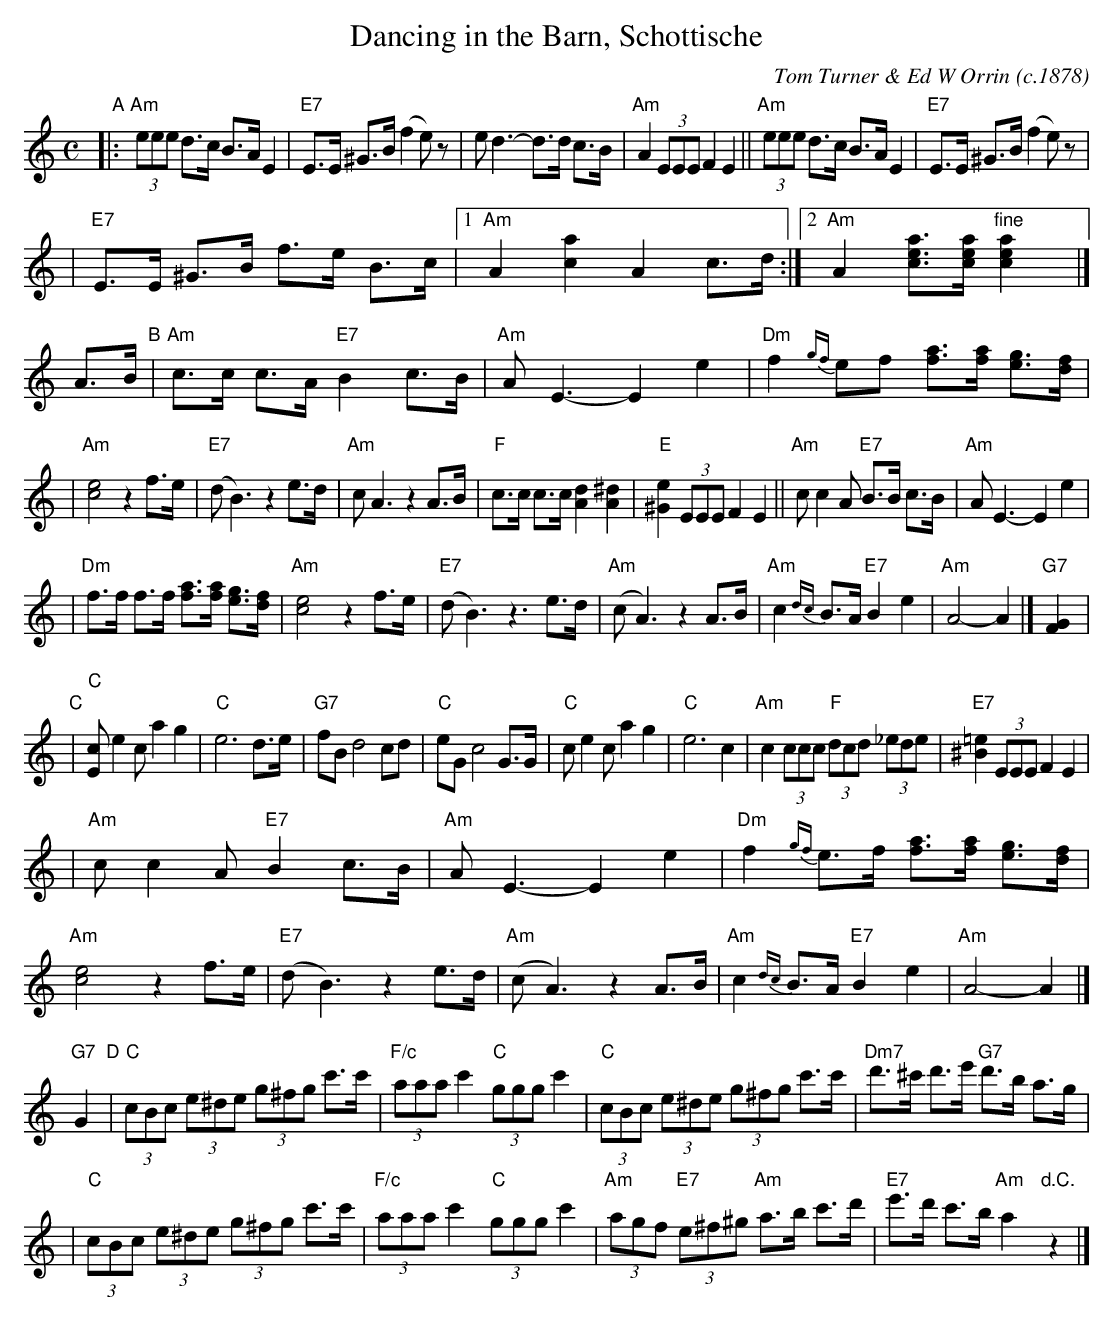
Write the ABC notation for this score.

X:1
T: Dancing in the Barn, Schottische
O: c.1878
C: Tom Turner & Ed W Orrin
M: C
L: 1/8
K: Am
"A"
|: "Am"(3eee d>c B>A E2 \
| "E7"E>E ^G>B (f2 e)z \
|      ed3- d>d c>B \
| "Am"A2 (3EEE F2 E2 \
|| "Am"(3eee d>c B>A E2 \
| "E7"E>E ^G>B (f2 e)z |
|  "E7"E>E ^G>B f>e B>c \
|1 "Am"A2 [a2c2] A2 c>d \
:|2 "Am"A2 [aec]>[aec] "fine"[a2e2c2]y2 |] A>B \
"B"\
| "Am"c>c c>A "E7"B2 c>B \
| "Am"AE3- E2 e2 \
| "Dm"f2 {gf}ef [af]>[af] [ge]>[fd] |
| "Am"[e4c4] z2 f>e \
| "E7"(dB3) z2 e>d \
| "Am"cA3 z2 A>B \
| "F"c>c c>c [d2A2] [^d2A2] \
| "E"[e2^G2] (3EEE F2 E2 \
||"Am"ckc2A "E7"B>B c>B \
| "Am"AE3- E2 e2 |
| "Dm"f>f f>f [af]>[af] [ge]>[fd] \
| "Am"[e4c4] z2 f>e \
| "E7"(dB3) z3 e>d \
| "Am"(cA3) z2 A>B \
| "Am"c2 {dc}B>A "E7"B2 e2 \
| "Am"A4- A2 |] "G7"k[G2F2] |
"C"\
| "C"[cE]ke2c a2 g2 \
| "C"e6 d>e \
| "G7"fB d4 cd \
| "C"eG c4 G>G \
| "C"c ke2 c a2 g2 \
| "C"e6 c2 \
| "Am"c2 (3ccc "F"(3dcd (3_ede \
| "E7"[=e2^B2] (3EEE F2 E2 |
| "Am"cc2A "E7"B2 c>B \
| "Am" AE3- E2 e2 \
| "Dm"f2 {gf}e>f [af]>[af] [ge]>[fd] \
| "Am"[e4c4] z2 f>e \
| "E7"(dB3) z2 e>d \
| "Am"(cA3) z2 A>B \
| "Am"c2 {dc}B>A "E7"B2 e2 \
| "Am"A4- A2 |]
"G7"G2 "D"\
| "C"(3cBc (3e^de (3g^fg c'>c' \
| "F/c"(3aaa c'2 "C"(3ggg c'2 \
| "C"(3cBc (3e^de (3g^fg c'>c' \
| "Dm7"d'>^c' d'>e' "G7"d'>b a>g |
| "C"(3cBc (3e^de (3g^fg c'>c' \
| "F/c"(3aaa c'2 "C"(3ggg c'2 \
| "Am"(3agf "E7"(3e^f^g "Am"a>b c'>d' \
| "E7"e'>d' c'>b "Am"a2 "d.C."z2 |]
